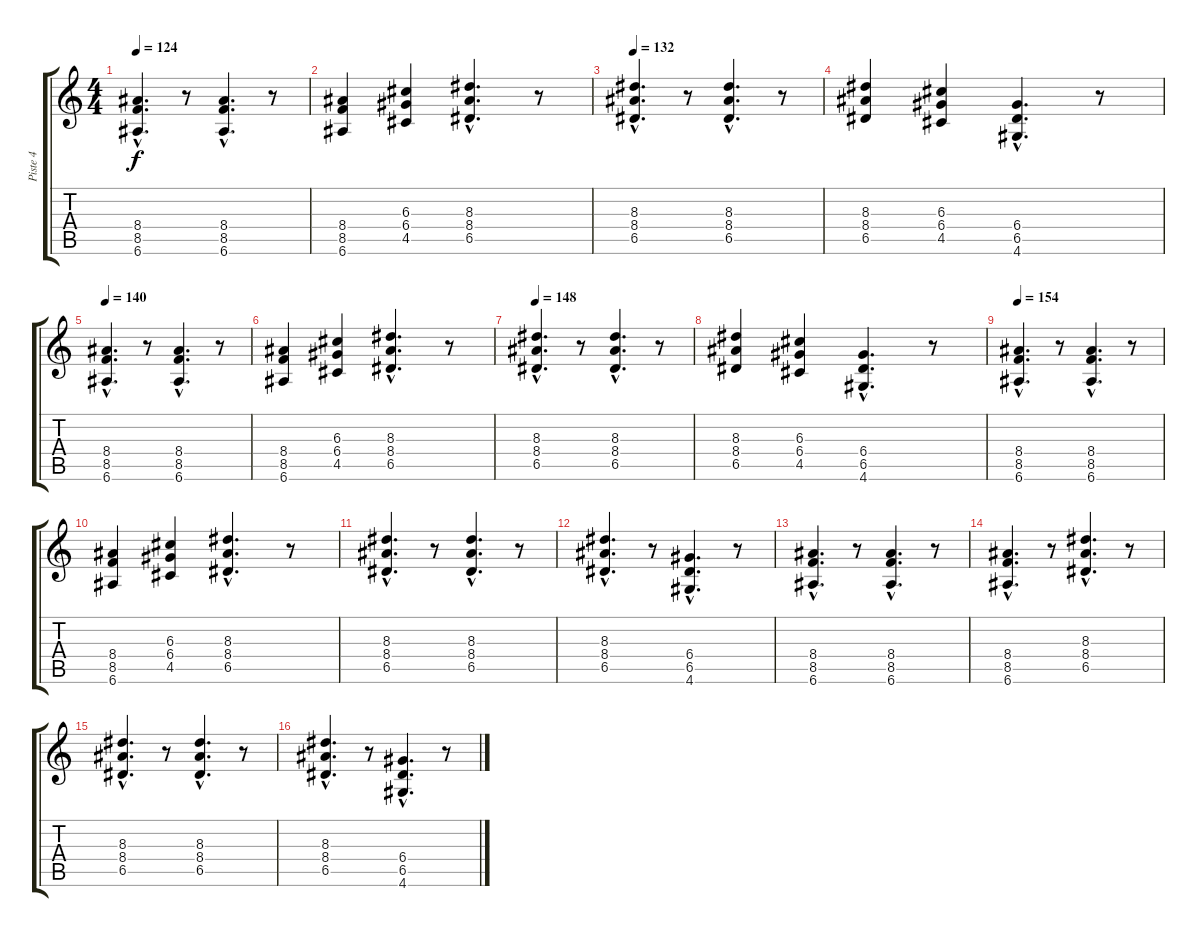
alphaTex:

\track ("Piste 4" "Piste 4") {instrument overdrivenguitar}
\staff {score tabs}
\tuning (E4 B3 G3 D3 A2 E2) {hide}
\ts (4 4)
\tempo 124
\clef g2
\ks c
(8.4{hac} 8.5{hac} 6.6{hac}).4{d dy f} r.8 (8.4{hac} 8.5{hac} 6.6{hac}).4{d} r.8 |
(8.4 8.5 6.6).4 (6.3 6.4 4.5).4 (8.3{hac} 8.4{hac} 6.5{hac}).4{d} r.8 |
\tempo 132
(8.3{hac} 8.4{hac} 6.5{hac}).4{d} r.8 (8.3{hac} 8.4{hac} 6.5{hac}).4{d} r.8 |
(8.3 8.4 6.5).4 (6.3 6.4 4.5).4 (6.4{hac} 6.5{hac} 4.6{hac}).4{d} r.8 |
\tempo 140
(8.4{hac} 8.5{hac} 6.6{hac}).4{d} r.8 (8.4{hac} 8.5{hac} 6.6{hac}).4{d} r.8 |
(8.4 8.5 6.6).4 (6.3 6.4 4.5).4 (8.3{hac} 8.4{hac} 6.5{hac}).4{d} r.8 |
\tempo 136
\tempo 148
(8.3{hac} 8.4{hac} 6.5{hac}).4{d} r.8 (8.3{hac} 8.4{hac} 6.5{hac}).4{d} r.8 |
(8.3 8.4 6.5).4 (6.3 6.4 4.5).4 (6.4{hac} 6.5{hac} 4.6{hac}).4{d} r.8 |
\tempo 144
\tempo 154
(8.4{hac} 8.5{hac} 6.6{hac}).4{d} r.8 (8.4{hac} 8.5{hac} 6.6{hac}).4{d} r.8 |
(8.4 8.5 6.6).4 (6.3 6.4 4.5).4 (8.3{hac} 8.4{hac} 6.5{hac}).4{d} r.8 |
(8.3{hac} 8.4{hac} 6.5{hac}).4{d} r.8 (8.3{hac} 8.4{hac} 6.5{hac}).4{d} r.8 |
(8.3{hac} 8.4{hac} 6.5{hac}).4{d} r.8 (6.4{hac} 6.5{hac} 4.6{hac}).4{d} r.8 |
(8.4{hac} 8.5{hac} 6.6{hac}).4{d} r.8 (8.4{hac} 8.5{hac} 6.6{hac}).4{d} r.8 |
(8.4{hac} 8.5{hac} 6.6{hac}).4{d} r.8 (8.3{hac} 8.4{hac} 6.5{hac}).4{d} r.8 |
(8.3{hac} 8.4{hac} 6.5{hac}).4{d} r.8 (8.3{hac} 8.4{hac} 6.5{hac}).4{d} r.8 |
(8.3{hac} 8.4{hac} 6.5{hac}).4{d} r.8 (6.4{hac} 6.5{hac} 4.6{hac}).4{d} r.8
